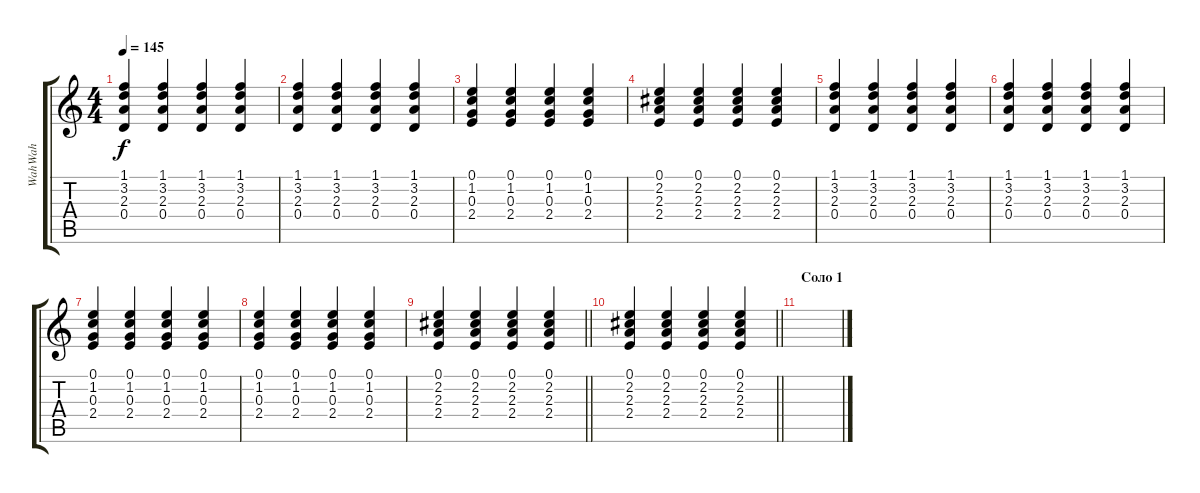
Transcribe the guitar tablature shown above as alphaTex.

\track ("WahWah" "WahWah") {instrument electricguitarjazz}
\staff {score tabs}
\tuning (E4 B3 G3 D3 A2 E2) {hide}
\ts (4 4)
\tempo 145
\clef g2
\ks c
(1.1 3.2 2.3 0.4).4{dy f} (1.1 3.2 2.3 0.4).4 (1.1 3.2 2.3 0.4).4 (1.1 3.2 2.3 0.4).4 |
(1.1 3.2 2.3 0.4).4 (1.1 3.2 2.3 0.4).4 (1.1 3.2 2.3 0.4).4 (1.1 3.2 2.3 0.4).4 |
(0.1 1.2 0.3 2.4).4 (0.1 1.2 0.3 2.4).4 (0.1 1.2 0.3 2.4).4 (0.1 1.2 0.3 2.4).4 |
(0.1 2.2 2.3 2.4).4 (0.1 2.2 2.3 2.4).4 (0.1 2.2 2.3 2.4).4 (0.1 2.2 2.3 2.4).4 |
(1.1 3.2 2.3 0.4).4 (1.1 3.2 2.3 0.4).4 (1.1 3.2 2.3 0.4).4 (1.1 3.2 2.3 0.4).4 |
(1.1 3.2 2.3 0.4).4 (1.1 3.2 2.3 0.4).4 (1.1 3.2 2.3 0.4).4 (1.1 3.2 2.3 0.4).4 |
(0.1 1.2 0.3 2.4).4 (0.1 1.2 0.3 2.4).4 (0.1 1.2 0.3 2.4).4 (0.1 1.2 0.3 2.4).4 |
(0.1 1.2 0.3 2.4).4 (0.1 1.2 0.3 2.4).4 (0.1 1.2 0.3 2.4).4 (0.1 1.2 0.3 2.4).4 |
\barLineRight lightlight
(0.1 2.2 2.3 2.4).4 (0.1 2.2 2.3 2.4).4 (0.1 2.2 2.3 2.4).4 (0.1 2.2 2.3 2.4).4 |
\barLineRight lightlight
(0.1 2.2 2.3 2.4).4 (0.1 2.2 2.3 2.4).4 (0.1 2.2 2.3 2.4).4 (0.1 2.2 2.3 2.4).4 |
\section ("" "Соло 1")
